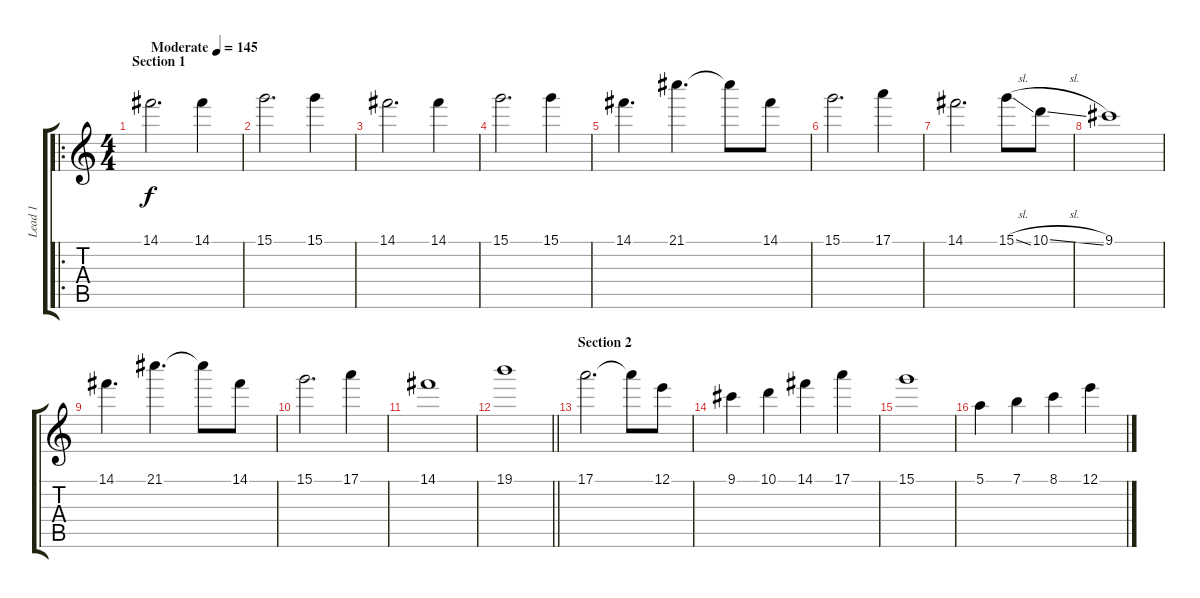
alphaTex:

\track ("Lead 1" "Lead 1") {instrument distortionguitar}
\staff {score tabs}
\tuning (E4 B3 G3 D3 A2 E2) {hide}
\ro
\ts (4 4)
\section ("" "Section 1")
\tempo (145 "Moderate")
\clef g2
\ks c
14.1.2{d dy f instrument distortionguitar} 14.1.4 |
15.1.2{d} 15.1.4 |
14.1.2{d} 14.1.4 |
15.1.2{d} 15.1.4 |
14.1.4{d} 21.1.4{d} 21.1{t}.8 14.1.8 |
15.1.2{d} 17.1.4 |
14.1.2{d} 15.1{sl}.8 10.1{sl}.8 |
9.1.1 |
14.1.4{d} 21.1.4{d} 21.1{t}.8 14.1.8 |
15.1.2{d} 17.1.4 |
14.1.1 |
\barLineRight lightlight
19.1.1 |
\section ("" "Section 2")
17.1.2{d} 17.1{t}.8 12.1.8 |
9.1.4 10.1.4 14.1.4 17.1.4 |
15.1.1 |
5.1.4 7.1.4 8.1.4 12.1.4
